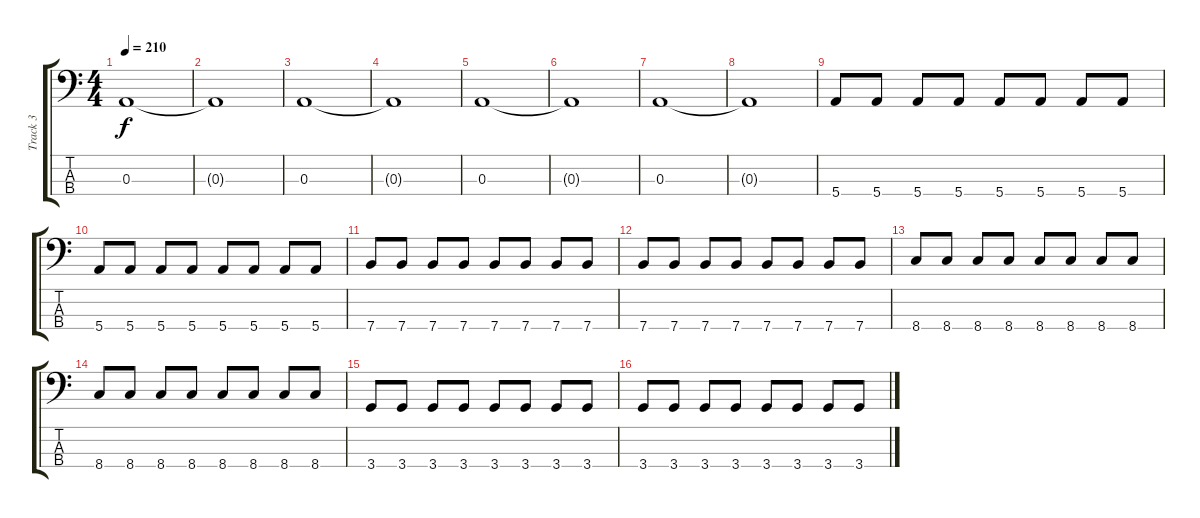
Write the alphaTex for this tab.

\track ("Track 3" "Track 3") {instrument electricbasspick}
\staff {score tabs}
\tuning (G2 D2 A1 E1) {hide}
\ts (4 4)
\tempo 210
\clef f4
\ks c
0.3.1{dy f} |
0.3{t}.1 |
0.3.1 |
0.3{t}.1 |
0.3.1 |
0.3{t}.1 |
0.3.1 |
0.3{t}.1 |
5.4.8 5.4.8 5.4.8 5.4.8 5.4.8 5.4.8 5.4.8 5.4.8 |
5.4.8 5.4.8 5.4.8 5.4.8 5.4.8 5.4.8 5.4.8 5.4.8 |
7.4.8 7.4.8 7.4.8 7.4.8 7.4.8 7.4.8 7.4.8 7.4.8 |
7.4.8 7.4.8 7.4.8 7.4.8 7.4.8 7.4.8 7.4.8 7.4.8 |
8.4.8 8.4.8 8.4.8 8.4.8 8.4.8 8.4.8 8.4.8 8.4.8 |
8.4.8 8.4.8 8.4.8 8.4.8 8.4.8 8.4.8 8.4.8 8.4.8 |
3.4.8 3.4.8 3.4.8 3.4.8 3.4.8 3.4.8 3.4.8 3.4.8 |
3.4.8 3.4.8 3.4.8 3.4.8 3.4.8 3.4.8 3.4.8 3.4.8
